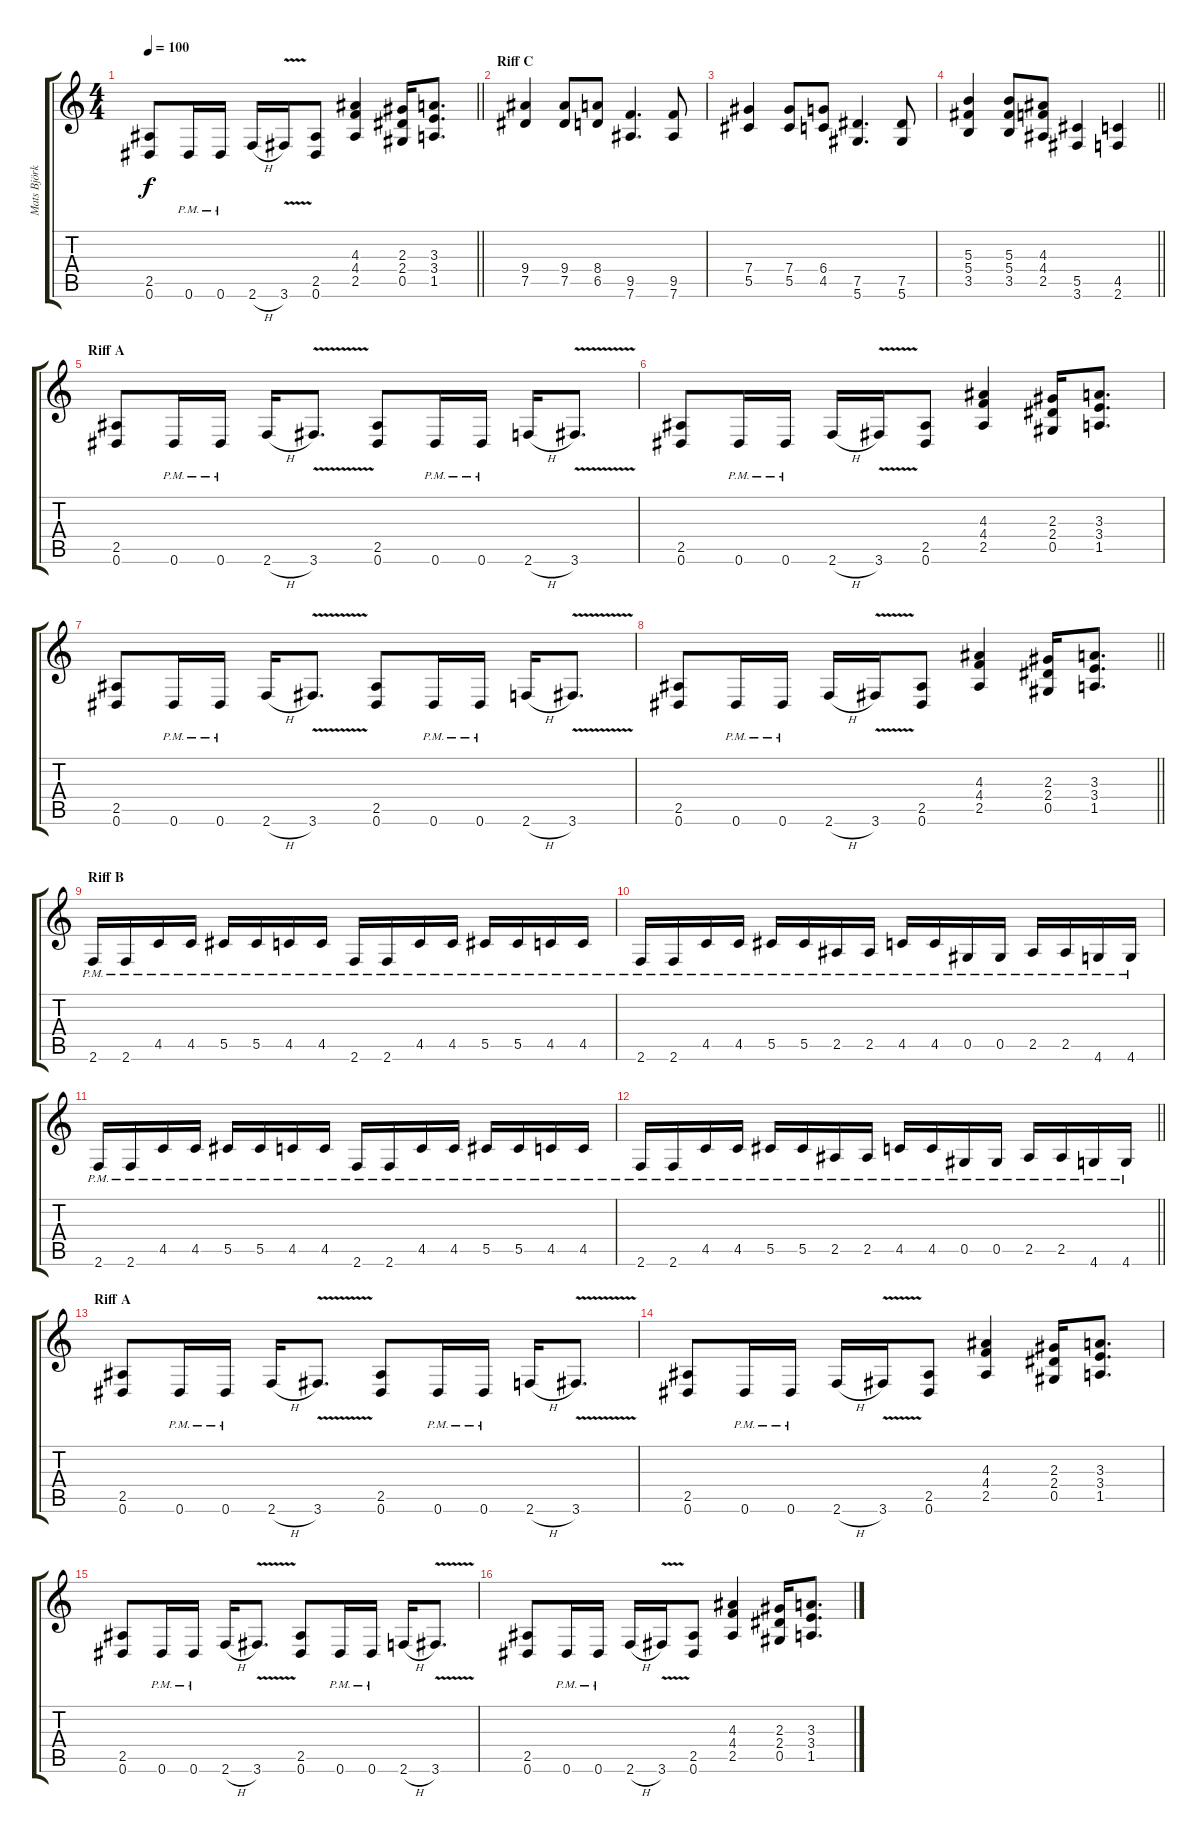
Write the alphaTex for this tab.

\track ("Mats Björkman" "Mats Björk") {instrument distortionguitar}
\staff {score tabs}
\tuning (Eb4 Bb3 Gb3 Db3 Ab2 Eb2) {hide}
\ts (4 4)
\tempo 100
\clef g2
\barLineRight lightlight
\ks c
(2.5 0.6).8{dy f} 0.6{pm}.16 0.6{pm}.16 2.6{h}.16 3.6{v}.16 (2.5 0.6).8 (4.3 4.4 2.5).4 (2.3 2.4 0.5).16 (3.3 3.4 1.5).8{d} |
\section ("" "Riff C")
(9.4 7.5).4 (9.4 7.5).8 (8.4 6.5).8 (9.5 7.6).4{d} (9.5 7.6).8 |
(7.4 5.5).4 (7.4 5.5).8 (6.4 4.5).8 (7.5 5.6).4{d} (7.5 5.6).8 |
\barLineRight lightlight
(5.3 5.4 3.5).4 (5.3 5.4 3.5).8 (4.3 4.4 2.5).8 (5.5 3.6).4 (4.5 2.6).4 |
\section ("" "Riff A")
(2.5 0.6).8 0.6{pm}.16 0.6{pm}.16 2.6{h}.16 3.6{v}.8{d} (2.5 0.6).8 0.6{pm}.16 0.6{pm}.16 2.6{h}.16 3.6{v}.8{d} |
(2.5 0.6).8 0.6{pm}.16 0.6{pm}.16 2.6{h}.16 3.6{v}.16 (2.5 0.6).8 (4.3 4.4 2.5).4 (2.3 2.4 0.5).16 (3.3 3.4 1.5).8{d} |
(2.5 0.6).8 0.6{pm}.16 0.6{pm}.16 2.6{h}.16 3.6{v}.8{d} (2.5 0.6).8 0.6{pm}.16 0.6{pm}.16 2.6{h}.16 3.6{v}.8{d} |
\barLineRight lightlight
(2.5 0.6).8 0.6{pm}.16 0.6{pm}.16 2.6{h}.16 3.6{v}.16 (2.5 0.6).8 (4.3 4.4 2.5).4 (2.3 2.4 0.5).16 (3.3 3.4 1.5).8{d} |
\section ("" "Riff B")
2.6{pm}.16 2.6{pm}.16 4.5{pm}.16 4.5{pm}.16 5.5{pm}.16 5.5{pm}.16 4.5{pm}.16 4.5{pm}.16 2.6{pm}.16 2.6{pm}.16 4.5{pm}.16 4.5{pm}.16 5.5{pm}.16 5.5{pm}.16 4.5{pm}.16 4.5{pm}.16 |
2.6{pm}.16 2.6{pm}.16 4.5{pm}.16 4.5{pm}.16 5.5{pm}.16 5.5{pm}.16 2.5{pm}.16 2.5{pm}.16 4.5{pm}.16 4.5{pm}.16 0.5{pm}.16 0.5{pm}.16 2.5{pm}.16 2.5{pm}.16 4.6{pm}.16 4.6{pm}.16 |
2.6{pm}.16 2.6{pm}.16 4.5{pm}.16 4.5{pm}.16 5.5{pm}.16 5.5{pm}.16 4.5{pm}.16 4.5{pm}.16 2.6{pm}.16 2.6{pm}.16 4.5{pm}.16 4.5{pm}.16 5.5{pm}.16 5.5{pm}.16 4.5{pm}.16 4.5{pm}.16 |
\barLineRight lightlight
2.6{pm}.16 2.6{pm}.16 4.5{pm}.16 4.5{pm}.16 5.5{pm}.16 5.5{pm}.16 2.5{pm}.16 2.5{pm}.16 4.5{pm}.16 4.5{pm}.16 0.5{pm}.16 0.5{pm}.16 2.5{pm}.16 2.5{pm}.16 4.6{pm}.16 4.6{pm}.16 |
\section ("" "Riff A")
(2.5 0.6).8 0.6{pm}.16 0.6{pm}.16 2.6{h}.16 3.6{v}.8{d} (2.5 0.6).8 0.6{pm}.16 0.6{pm}.16 2.6{h}.16 3.6{v}.8{d} |
(2.5 0.6).8 0.6{pm}.16 0.6{pm}.16 2.6{h}.16 3.6{v}.16 (2.5 0.6).8 (4.3 4.4 2.5).4 (2.3 2.4 0.5).16 (3.3 3.4 1.5).8{d} |
(2.5 0.6).8 0.6{pm}.16 0.6{pm}.16 2.6{h}.16 3.6{v}.8{d} (2.5 0.6).8 0.6{pm}.16 0.6{pm}.16 2.6{h}.16 3.6{v}.8{d} |
(2.5 0.6).8 0.6{pm}.16 0.6{pm}.16 2.6{h}.16 3.6{v}.16 (2.5 0.6).8 (4.3 4.4 2.5).4 (2.3 2.4 0.5).16 (3.3 3.4 1.5).8{d}
